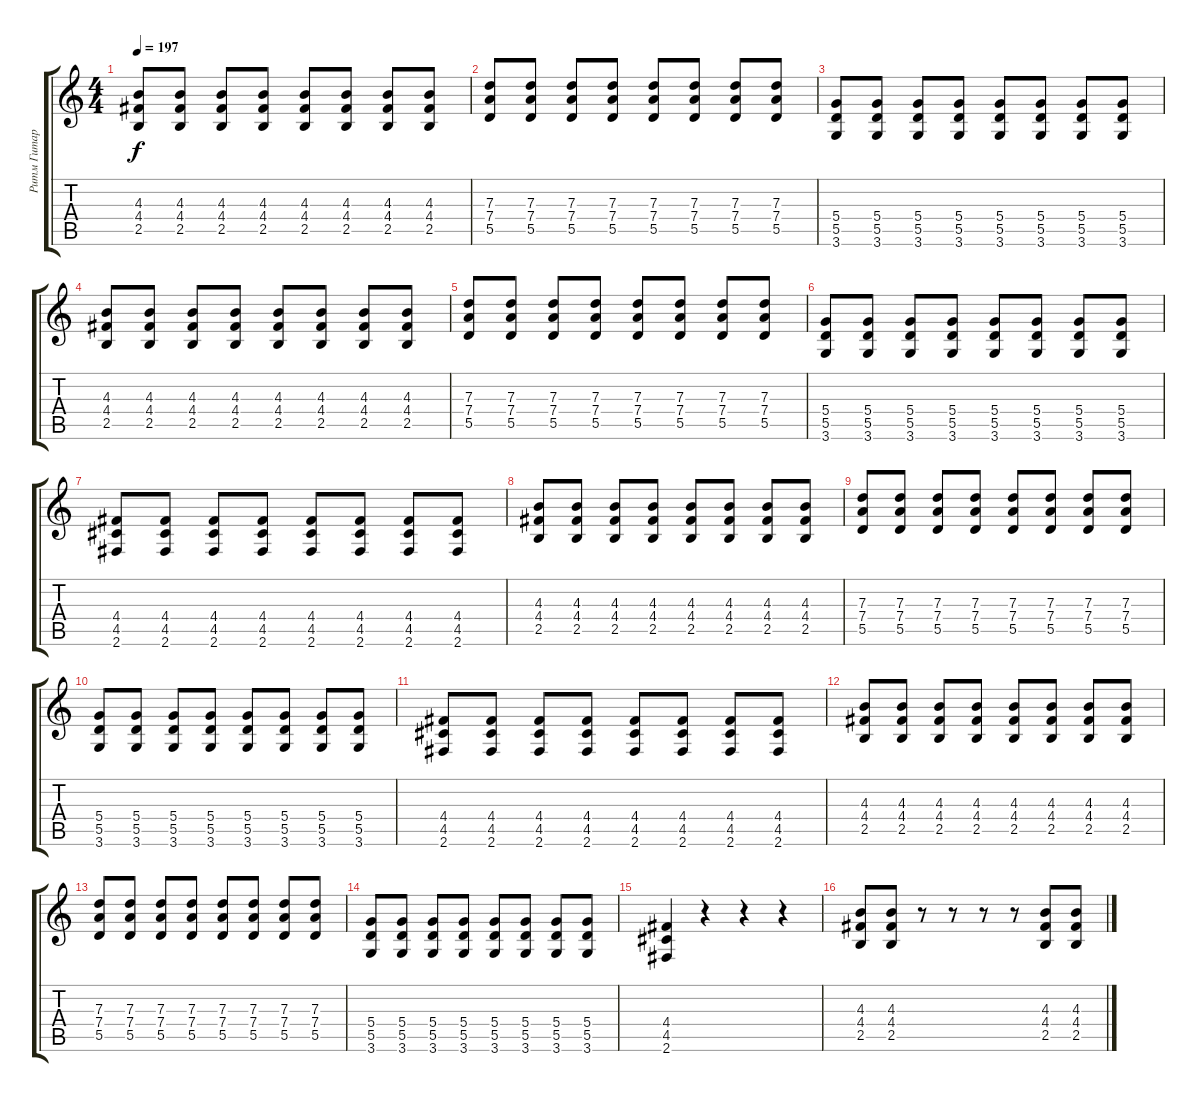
\track ("Ритм Гитара (Bizzy D)" "Ритм Гитар") {instrument distortionguitar}
\staff {score tabs}
\tuning (E4 B3 G3 D3 A2 E2) {hide}
\ts (4 4)
\tempo 197
\clef g2
\ks c
(4.3 4.4 2.5).8{dy f volume 13} (4.3 4.4 2.5).8 (4.3 4.4 2.5).8 (4.3 4.4 2.5).8 (4.3 4.4 2.5).8 (4.3 4.4 2.5).8 (4.3 4.4 2.5).8 (4.3 4.4 2.5).8 |
(7.3 7.4 5.5).8 (7.3 7.4 5.5).8 (7.3 7.4 5.5).8 (7.3 7.4 5.5).8 (7.3 7.4 5.5).8 (7.3 7.4 5.5).8 (7.3 7.4 5.5).8 (7.3 7.4 5.5).8 |
(5.4 5.5 3.6).8 (5.4 5.5 3.6).8 (5.4 5.5 3.6).8 (5.4 5.5 3.6).8 (5.4 5.5 3.6).8 (5.4 5.5 3.6).8 (5.4 5.5 3.6).8 (5.4 5.5 3.6).8 |
(4.3 4.4 2.5).8{volume 13} (4.3 4.4 2.5).8 (4.3 4.4 2.5).8 (4.3 4.4 2.5).8 (4.3 4.4 2.5).8 (4.3 4.4 2.5).8 (4.3 4.4 2.5).8 (4.3 4.4 2.5).8 |
(7.3 7.4 5.5).8 (7.3 7.4 5.5).8 (7.3 7.4 5.5).8 (7.3 7.4 5.5).8 (7.3 7.4 5.5).8 (7.3 7.4 5.5).8 (7.3 7.4 5.5).8 (7.3 7.4 5.5).8 |
(5.4 5.5 3.6).8 (5.4 5.5 3.6).8 (5.4 5.5 3.6).8 (5.4 5.5 3.6).8 (5.4 5.5 3.6).8 (5.4 5.5 3.6).8 (5.4 5.5 3.6).8 (5.4 5.5 3.6).8 |
(4.4 4.5 2.6).8 (4.4 4.5 2.6).8 (4.4 4.5 2.6).8 (4.4 4.5 2.6).8 (4.4 4.5 2.6).8 (4.4 4.5 2.6).8 (4.4 4.5 2.6).8 (4.4 4.5 2.6).8 |
(4.3 4.4 2.5).8{volume 13} (4.3 4.4 2.5).8 (4.3 4.4 2.5).8 (4.3 4.4 2.5).8 (4.3 4.4 2.5).8 (4.3 4.4 2.5).8 (4.3 4.4 2.5).8 (4.3 4.4 2.5).8 |
(7.3 7.4 5.5).8 (7.3 7.4 5.5).8 (7.3 7.4 5.5).8 (7.3 7.4 5.5).8 (7.3 7.4 5.5).8 (7.3 7.4 5.5).8 (7.3 7.4 5.5).8 (7.3 7.4 5.5).8 |
(5.4 5.5 3.6).8 (5.4 5.5 3.6).8 (5.4 5.5 3.6).8 (5.4 5.5 3.6).8 (5.4 5.5 3.6).8 (5.4 5.5 3.6).8 (5.4 5.5 3.6).8 (5.4 5.5 3.6).8 |
(4.4 4.5 2.6).8 (4.4 4.5 2.6).8 (4.4 4.5 2.6).8 (4.4 4.5 2.6).8 (4.4 4.5 2.6).8 (4.4 4.5 2.6).8 (4.4 4.5 2.6).8 (4.4 4.5 2.6).8 |
(4.3 4.4 2.5).8{volume 13} (4.3 4.4 2.5).8 (4.3 4.4 2.5).8 (4.3 4.4 2.5).8 (4.3 4.4 2.5).8 (4.3 4.4 2.5).8 (4.3 4.4 2.5).8 (4.3 4.4 2.5).8 |
(7.3 7.4 5.5).8 (7.3 7.4 5.5).8 (7.3 7.4 5.5).8 (7.3 7.4 5.5).8 (7.3 7.4 5.5).8 (7.3 7.4 5.5).8 (7.3 7.4 5.5).8 (7.3 7.4 5.5).8 |
(5.4 5.5 3.6).8 (5.4 5.5 3.6).8 (5.4 5.5 3.6).8 (5.4 5.5 3.6).8 (5.4 5.5 3.6).8 (5.4 5.5 3.6).8 (5.4 5.5 3.6).8 (5.4 5.5 3.6).8 |
(4.4 4.5 2.6).4 r.4 r.4 r.4 |
(4.3 4.4 2.5).8 (4.3 4.4 2.5).8 r.8 r.8 r.8 r.8 (4.3 4.4 2.5).8 (4.3 4.4 2.5).8
